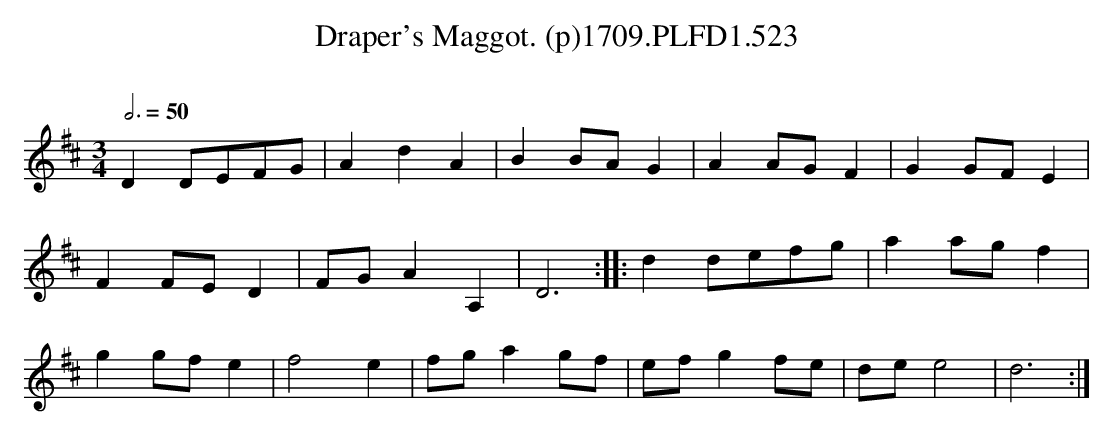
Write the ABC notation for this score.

X:1
T:Draper's Maggot. (p)1709.PLFD1.523
M:3/4
L:1/4
Q:3/4=50
O:
K:D
DD/E/F/G/|AdA|BB/A/G|AA/G/F|GG/F/E|
FF/E/D|F/G/AA,|D3:||:dd/e/f/g/|aa/g/f|
gg/f/e|f2e|f/g/ag/f/|e/f/gf/e/|d/e/e2|d3:|
